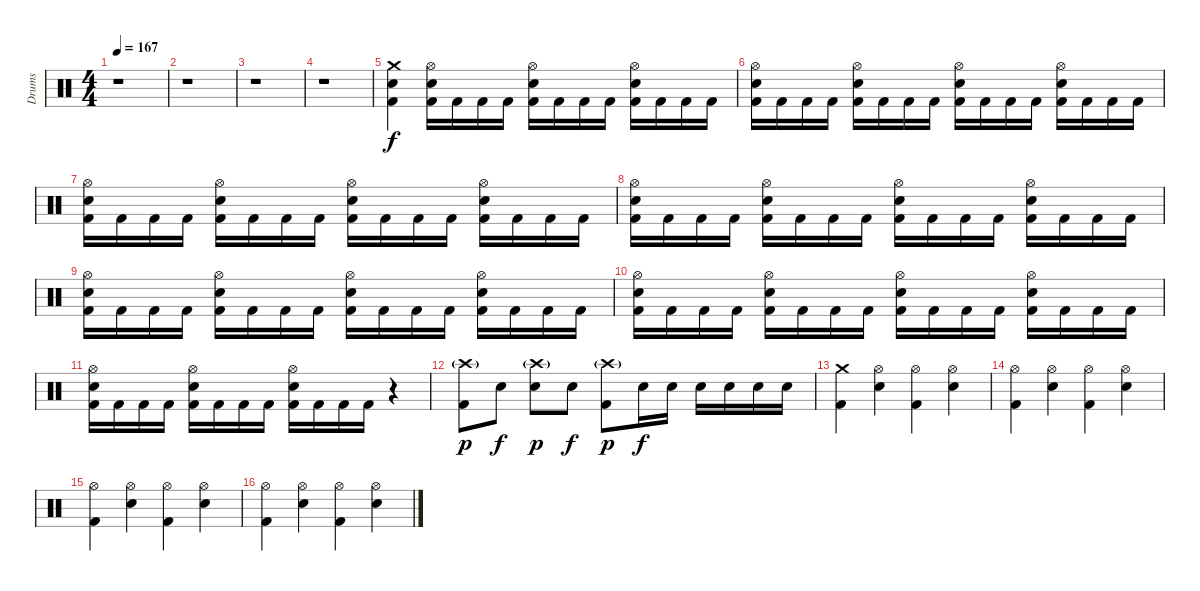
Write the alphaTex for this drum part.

\track ("Drums" "Drums") {instrument percussion}
\staff {score}
\articulation defaults
\ts (4 4)
\tempo 167
\clef neutral
\ks c
r.1{dy f} |
r.1 |
r.1 |
r.1 |
("Crash medium (hit)" "Electric Snare (hit)" "Kick (hit) 2").4 ("Hi-Hat (open)" "Electric Snare (hit)" "Kick (hit) 2").16 "Kick (hit) 2".16 "Kick (hit) 2".16 "Kick (hit) 2".16 ("Hi-Hat (open)" "Electric Snare (hit)" "Kick (hit) 2").16 "Kick (hit) 2".16 "Kick (hit) 2".16 "Kick (hit) 2".16 ("Hi-Hat (open)" "Electric Snare (hit)" "Kick (hit) 2").16 "Kick (hit) 2".16 "Kick (hit) 2".16 "Kick (hit) 2".16 |
("Hi-Hat (open)" "Electric Snare (hit)" "Kick (hit) 2").16 "Kick (hit) 2".16 "Kick (hit) 2".16 "Kick (hit) 2".16 ("Hi-Hat (open)" "Electric Snare (hit)" "Kick (hit) 2").16 "Kick (hit) 2".16 "Kick (hit) 2".16 "Kick (hit) 2".16 ("Hi-Hat (open)" "Electric Snare (hit)" "Kick (hit) 2").16 "Kick (hit) 2".16 "Kick (hit) 2".16 "Kick (hit) 2".16 ("Hi-Hat (open)" "Electric Snare (hit)" "Kick (hit) 2").16 "Kick (hit) 2".16 "Kick (hit) 2".16 "Kick (hit) 2".16 |
("Hi-Hat (open)" "Electric Snare (hit)" "Kick (hit) 2").16 "Kick (hit) 2".16 "Kick (hit) 2".16 "Kick (hit) 2".16 ("Hi-Hat (open)" "Electric Snare (hit)" "Kick (hit) 2").16 "Kick (hit) 2".16 "Kick (hit) 2".16 "Kick (hit) 2".16 ("Hi-Hat (open)" "Electric Snare (hit)" "Kick (hit) 2").16 "Kick (hit) 2".16 "Kick (hit) 2".16 "Kick (hit) 2".16 ("Hi-Hat (open)" "Electric Snare (hit)" "Kick (hit) 2").16 "Kick (hit) 2".16 "Kick (hit) 2".16 "Kick (hit) 2".16 |
("Hi-Hat (open)" "Electric Snare (hit)" "Kick (hit) 2").16 "Kick (hit) 2".16 "Kick (hit) 2".16 "Kick (hit) 2".16 ("Hi-Hat (open)" "Electric Snare (hit)" "Kick (hit) 2").16 "Kick (hit) 2".16 "Kick (hit) 2".16 "Kick (hit) 2".16 ("Hi-Hat (open)" "Electric Snare (hit)" "Kick (hit) 2").16 "Kick (hit) 2".16 "Kick (hit) 2".16 "Kick (hit) 2".16 ("Hi-Hat (open)" "Electric Snare (hit)" "Kick (hit) 2").16 "Kick (hit) 2".16 "Kick (hit) 2".16 "Kick (hit) 2".16 |
("Hi-Hat (open)" "Electric Snare (hit)" "Kick (hit) 2").16 "Kick (hit) 2".16 "Kick (hit) 2".16 "Kick (hit) 2".16 ("Hi-Hat (open)" "Electric Snare (hit)" "Kick (hit) 2").16 "Kick (hit) 2".16 "Kick (hit) 2".16 "Kick (hit) 2".16 ("Hi-Hat (open)" "Electric Snare (hit)" "Kick (hit) 2").16 "Kick (hit) 2".16 "Kick (hit) 2".16 "Kick (hit) 2".16 ("Hi-Hat (open)" "Electric Snare (hit)" "Kick (hit) 2").16 "Kick (hit) 2".16 "Kick (hit) 2".16 "Kick (hit) 2".16 |
("Hi-Hat (open)" "Electric Snare (hit)" "Kick (hit) 2").16 "Kick (hit) 2".16 "Kick (hit) 2".16 "Kick (hit) 2".16 ("Hi-Hat (open)" "Electric Snare (hit)" "Kick (hit) 2").16 "Kick (hit) 2".16 "Kick (hit) 2".16 "Kick (hit) 2".16 ("Hi-Hat (open)" "Electric Snare (hit)" "Kick (hit) 2").16 "Kick (hit) 2".16 "Kick (hit) 2".16 "Kick (hit) 2".16 ("Hi-Hat (open)" "Electric Snare (hit)" "Kick (hit) 2").16 "Kick (hit) 2".16 "Kick (hit) 2".16 "Kick (hit) 2".16 |
("Hi-Hat (open)" "Electric Snare (hit)" "Kick (hit) 2").16 "Kick (hit) 2".16 "Kick (hit) 2".16 "Kick (hit) 2".16 ("Hi-Hat (open)" "Electric Snare (hit)" "Kick (hit) 2").16 "Kick (hit) 2".16 "Kick (hit) 2".16 "Kick (hit) 2".16 ("Hi-Hat (open)" "Electric Snare (hit)" "Kick (hit) 2").16 "Kick (hit) 2".16 "Kick (hit) 2".16 "Kick (hit) 2".16 r.4 |
("Crash high (hit)"{g} "Kick (hit) 2").8{dy p} "Electric Snare (hit)".8{dy f} ("Crash high (hit)"{g} "Electric Snare (hit)").8{dy p} "Electric Snare (hit)".8{dy f} ("Crash high (hit)"{g} "Kick (hit) 2").8{dy p} "Electric Snare (hit)".16{dy f} "Electric Snare (hit)".16 "Electric Snare (hit)".16 "Electric Snare (hit)".16 "Electric Snare (hit)".16 "Electric Snare (hit)".16 |
("Crash medium (hit)" "Kick (hit) 2").4 ("Hi-Hat (open)" "Electric Snare (hit)").4 ("Hi-Hat (open)" "Kick (hit) 2").4 ("Hi-Hat (open)" "Electric Snare (hit)").4 |
("Hi-Hat (open)" "Kick (hit) 2").4 ("Hi-Hat (open)" "Electric Snare (hit)").4 ("Hi-Hat (open)" "Kick (hit) 2").4 ("Hi-Hat (open)" "Electric Snare (hit)").4 |
("Hi-Hat (open)" "Kick (hit) 2").4 ("Hi-Hat (open)" "Electric Snare (hit)").4 ("Hi-Hat (open)" "Kick (hit) 2").4 ("Hi-Hat (open)" "Electric Snare (hit)").4 |
("Hi-Hat (open)" "Kick (hit) 2").4 ("Hi-Hat (open)" "Electric Snare (hit)").4 ("Hi-Hat (open)" "Kick (hit) 2").4 ("Hi-Hat (open)" "Electric Snare (hit)").4
